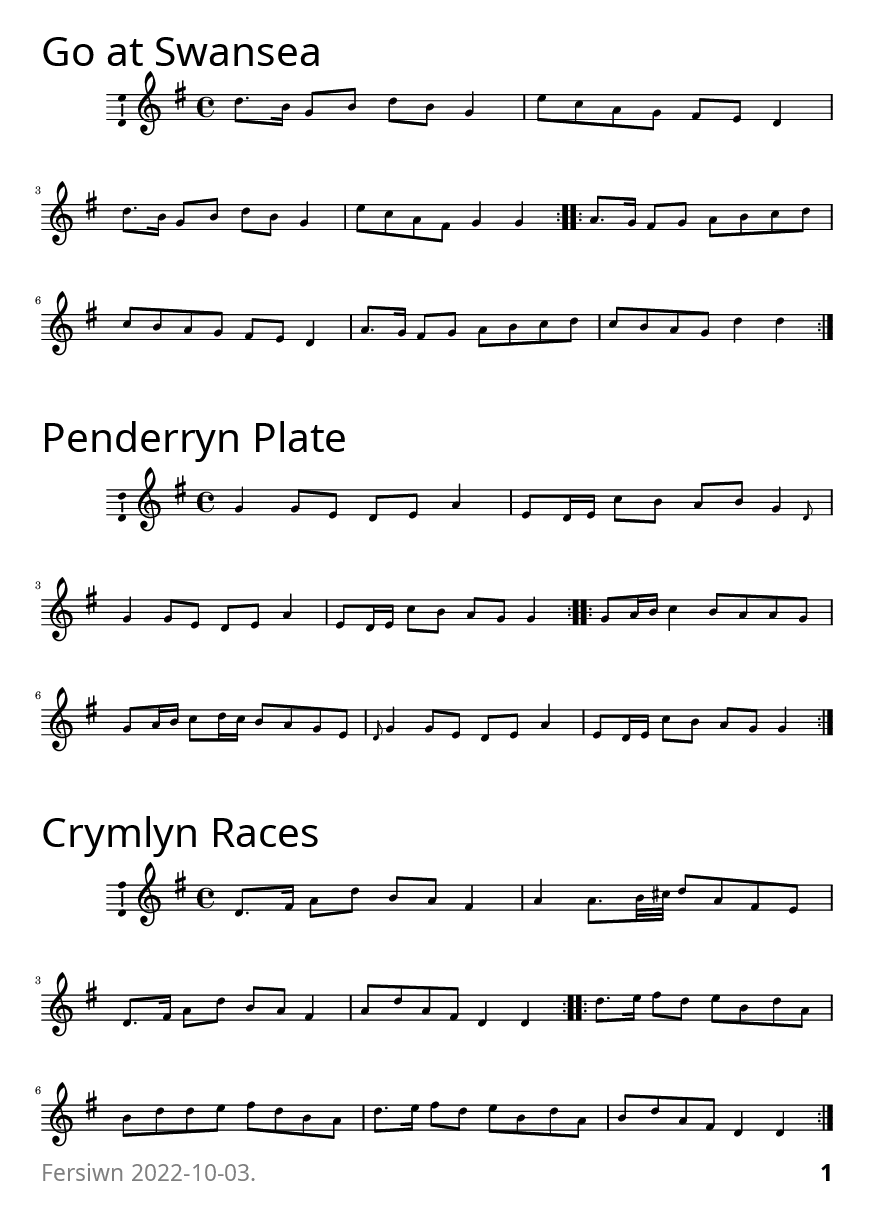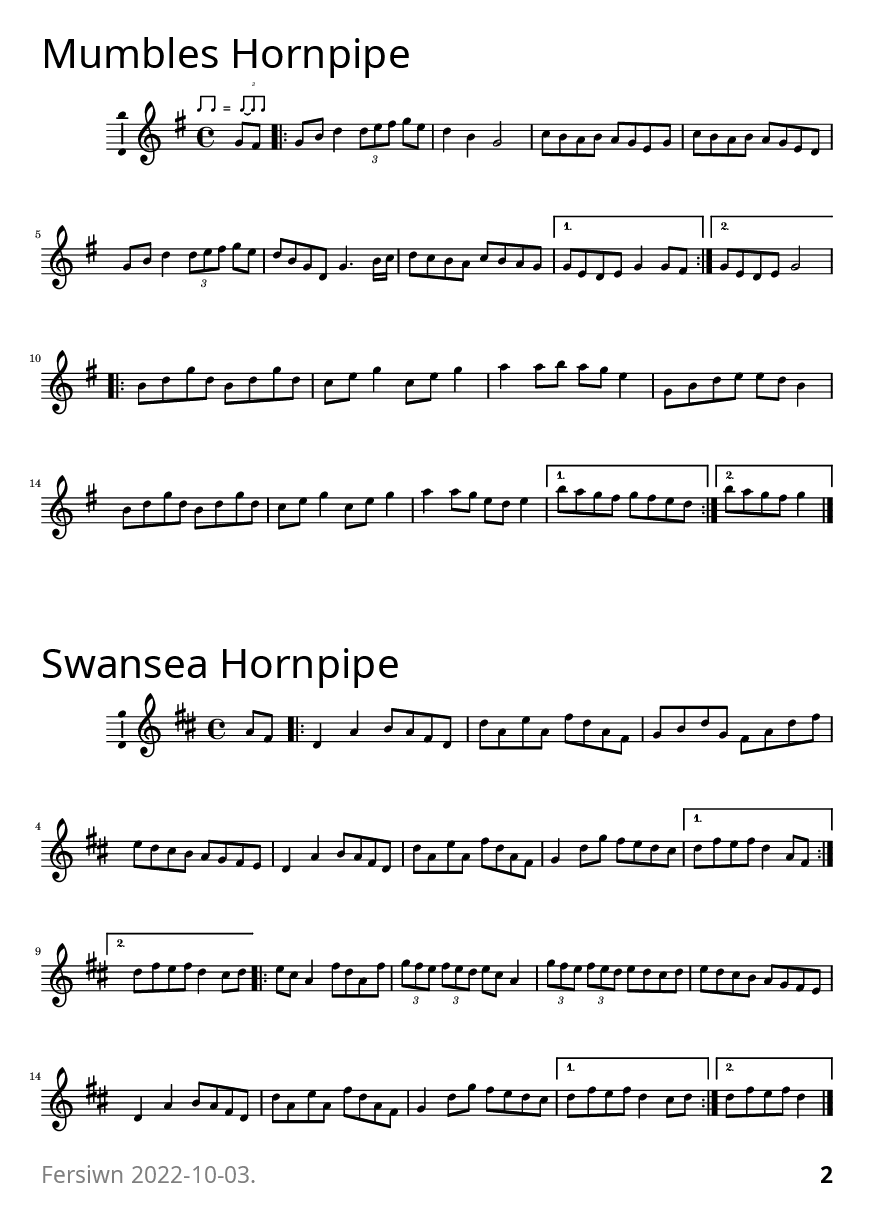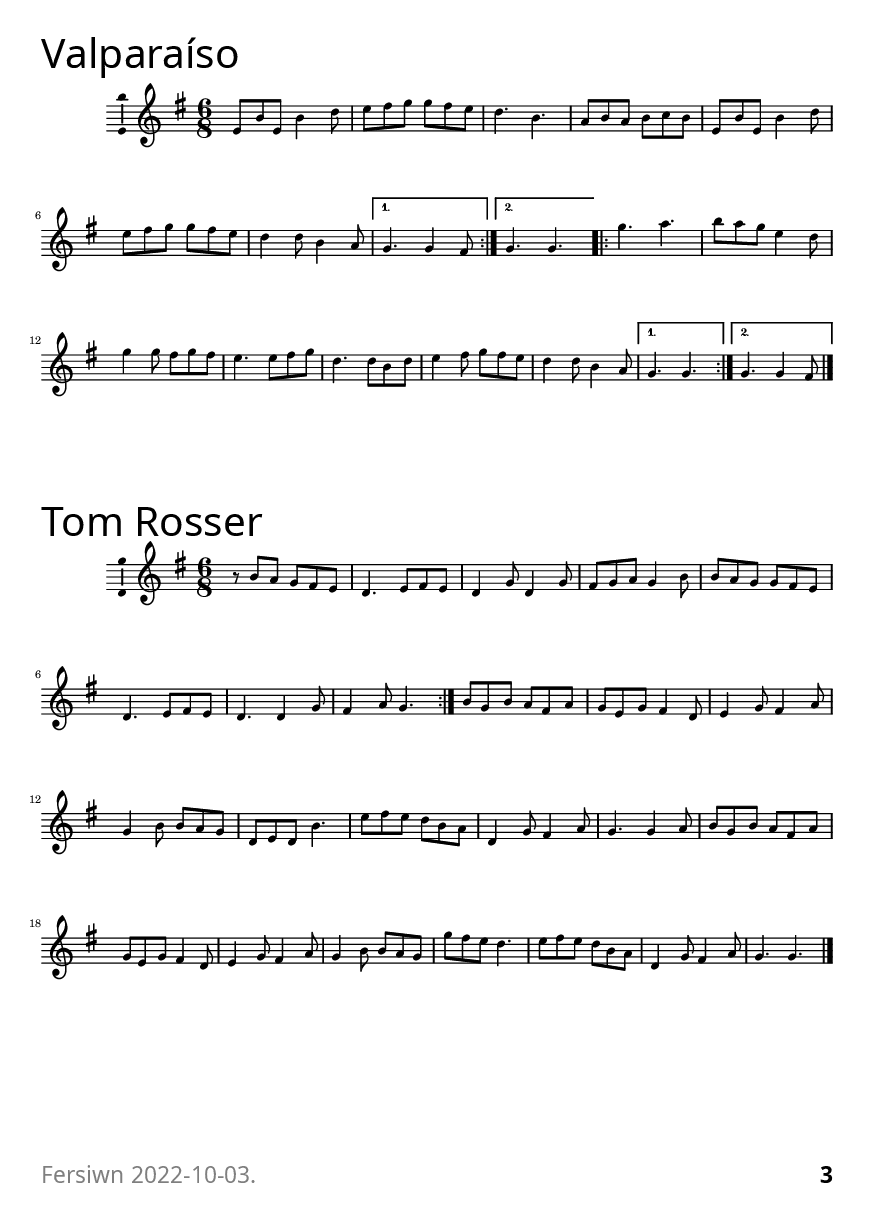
\version "2.18.2"

\include "helpers.ly"

% recorded on 2022-09-17 
% transcription from Ceri Rhys Matthews 

march_a_title = "Go at Swansea"

march_a_common =  {
  \time 4/4
  \clef treble 
  \key g \major
}

march_a_melody = \relative d'' {
  \march_a_common 

  \repeat volta 2 {
    d8. b16 g8 b d b g4
    e'8 c a g fis e d4
    d'8. b16 g8 b d b g4
    e'8 c a fis g4 g
  }
  \repeat volta 2 {
    a8. g16 fis8 g a b c d 
    c8 b a g fis e d4

    a'8. g16 fis8 g a b c d 
    c8 b a g d'4 d
  }
}

march_a = \score {
  \header { 
    title = \march_a_title
  }
  \march_a_melody
} %score
  

% recorded on 2022-09-17 
% transcription from Ceri Rhys Matthews 

march_b_title = "Penderryn Plate"

march_b_common =  {
  \time 4/4
  \clef treble 
  \key g \major
}

march_b_melody = \relative g' {
  \march_b_common 

  \repeat volta 2 {
    g4 g8 e d e a4 
    e8 d16 e c'8 b a b \afterGrace g4 { d8 }
    g4 g8 e d e a4 
    e8 d16 e c'8 b a g g4
  }

  \repeat volta 2 {
    g8 a16 b c4 b8 a a g 
    g8 a16 b c8 d16 c b8 a g e 
    \grace { d8 } g4 g8 e d e a4 
    e8 d16 e c'8 b a g g4
  }
}

march_b = \score {
  \header { 
    title = \march_b_title
  }
  \march_b_melody
} %score
  

% recorded on 2022-09-17 
% transcription from Ceri Rhys Matthews 

march_c_title = "Crymlyn Races"

march_c_common =  {
  \time 4/4
  \clef treble 
  \key g \major
}

march_c_melody = \relative d' {
  \march_c_common 

  \repeat volta 2 {
    d8. fis16 a8 d b a fis4 
    a4 a8. b32 cis d8 a fis e 
    d8. fis16 a8 d b a fis4 
    a8 d a fis d4 d
  }

  \repeat volta 2 {
    d'8. e16 fis8 d e b d a
    b8 d d e fis d b a
    d8. e16 fis8 d e b d a
    b8 d a fis d4 d
  }
}

march_c = \score {
  \header { 
    title = \march_c_title
  }
  \march_c_melody
} %score
  

% written 2022-09-19 
% transcription from Ceri Rhys Matthews 

mumbles_hornpipe_title = "Mumbles Hornpipe"

mumbles_hornpipe_common =  {
  \time 4/4
  \clef treble 
  \key g \major
  \partial 4
}

mumbles_hornpipe_melody = \relative g' {
  \mumbles_hornpipe_common 
  \hornpipe_tempo
  
  g8 fis
  \repeat volta 2 {
    g8 b d4 \tuplet 3/2 { d8 e fis } g8 e
    d4 b g2 

    c8 b a b a g e g
    c8 b a b a g e d 

    g8 b d4 \tuplet 3/2 { d8 e fis } g8 e
    d8 b g d g4. b16 c 
    d8 c b a c b a g 
  }

  \alternative {
    { g8 e d e g4 g8 fis }
    { g8 e d e g2 }
  }

  \repeat volta 2 {
    b8 d g d b d g d
    c8 e g4 c,8 e g4 

    a4 a8 b a g e4 
    g,8 b d e e d b4 

    b8 d g d b d g d
    c8 e g4 c,8 e g4
    
    a4 a8 g e d e4 
  }

  \alternative {
    { b'8 a g fis g fis e d }
    { b'8 a g fis g4 }
  }
  \bar "|."
}

mumbles_hornpipe = \score {
  \header { 
    title = \mumbles_hornpipe_title
  }
  \mumbles_hornpipe_melody
} %score
  

% written 2022-09-19 
% transcription from Ceri Rhys Matthews 

swansea_hornpipe_title = "Swansea Hornpipe"

swansea_hornpipe_common =  {
  \time 4/4
  \clef treble 
  \key d \major
  \partial 4
}

swansea_hornpipe_melody = \relative a' {
  \swansea_hornpipe_common 

  a8 fis
  \repeat volta 2 {
    d4 a' b8 a fis d 
    d'8 a e' a, fis' d a fis 
    g8 b d g, fis a d fis 
    e d cis b a g fis e

    d4 a' b8 a fis d 
    d'8 a e' a, fis' d a fis 
    g4 d'8 g fis e d cis 
    
  }

  \alternative {
    { d8 fis e fis d4 a8 fis }
    { d'8 fis e fis d4 cis8 d }
  }

  \repeat volta 2 { 
    e8 cis a4 fis'8 d a fis'
    \tuplet 3/2 { g8 fis e } \tuplet 3/2 { fis e d } e8 cis a4
    \tuplet 3/2 { g'8 fis e } \tuplet 3/2 { fis e d } e8 d cis d 
    e8 d cis b a g fis e 

    d4 a' b8 a fis d 
    d'8 a e' a, fis' d a fis 
    g4 d'8 g fis e d cis 
  }

  \alternative {
    { d8 fis e fis d4 cis8 d }
    { d8 fis e fis d4 }
  }
  \bar "|."
}

swansea_hornpipe = \score {
  \header { 
    title = \swansea_hornpipe_title
  }
  \swansea_hornpipe_melody
} %score
  

% recorded on 2022-09-17
% transcription from Ceri Rhys Matthews 

tom_rosser_title = "Tom Rosser"

tom_rosser_common =  {
  \time 6/8
  \clef treble 
  \key g \major
}

tom_rosser_melody = \relative b' {
  \tom_rosser_common 

  \repeat volta 2 {
    r8 b a g fis e
    d4. e8 fis e 
    d4 g8 d4 g8 
    fis8 g a g4 b8 
    b8 a g g fis e 
    d4. e8 fis e 
    d4. d4 g8 
    fis4 a8 g4. 
  }

  
  b8 g b a fis a 
  g e g fis4 d8 
  e4 g8 fis4 a8 
  g4 b8 b8 a g
  d8 e d b'4. 
  e8 fis e d b a
  d,4 g8 fis4 a8 
  g4. g4 a8   
  
  b8 g b a fis a 
  g e g fis4 d8 
  e4 g8 fis4 a8 
  g4 b8 b8 a g
  g'8 fis e d4. 
  e8 fis e d b a
  d,4 g8 fis4 a8 
  g4. g4.   
  
  \bar "|."
}

tom_rosser = \score {
  \header { 
    title = \tom_rosser_title
  }
  \tom_rosser_melody
} %score
  

% written 2022-09-19 
% transcription from Ceri Rhys Matthews 

valparaiso_title = "Valparaíso"

valparaiso_common =  {
  \time 6/8
  \clef treble 
  \key e \minor
}

valparaiso_melody = \relative e' {
  \valparaiso_common 

  \repeat volta 2 {
    e8 b' e, b'4 d8
    e8 fis g g fis e 
    d4. b4. 
    a8 b a b c b 

    e,8 b' e, b'4 d8
    e8 fis g g fis e 
    d4 d8 b4 a8 
  }

  \alternative {
      { g4. g4 fis8 }
      { g4. g }
  }
  
  \repeat volta 2 {
    g'4. a 
    b8 a g e4 d8 
    g4 g8 fis8 g fis 
    e4. e8 fis g 
    d4. d8 b d
    e4 fis8 g fis e
    d4 d8 b4 a8 
  }

  \alternative {
    { g4. g }
    { g4. g4 fis8 }
  }
  \bar "|."
}

valparaiso = \score {
  \header { 
    title = \valparaiso_title
  }
  \valparaiso_melody
} %score
  


#(define-markup-command (skip-page-number-range layout props arg) (number-list?)
  (let ((page-number (chain-assoc-get 'page:page-number props -1)))
    (interpret-markup layout props
      (if (>= page-number (car arg))
          (number->string (+ page-number (1+ (- (cadr arg) (car arg)))))
          (chain-assoc-get 'page:page-number-string props -1)))))

\layout {
  \context {
    \ChordNames
    \override ChordName.#'.font-size = #2
    %\override ChordName #'font-series = #'bold 
   
    chordChanges = ##t
   
    \remove "Clef_engraver"
    \remove "Bar_engraver"
    \remove "Bar_number_engraver"
  }
  
  \context {
    \Voice
    \consists "Ambitus_engraver"
  }
  
  \context {
    \Staff
    \override Clef.#'font-size = #3
    \override TimeSignature.#'font-size = #4
    \override KeySignature.#'font-size = #4
  }
  
  #(layout-set-staff-size 12)
  
}


\book {
  \paper {
    print-page-number = ##f
    first-page-number = -1
    
    ragged-bottom = ##t
    % ragged-last = ##t
    
    % two-sided = ##t
    
    % annotate-spacing = ##t
  
    indent = 15\mm
    %system-count = #5
    
    #(set-paper-size "a5")
    
    #(define fonts (make-pango-font-tree 
                          "Indie Flower"
                          "Autobus Bold"
                          "Truetypewriter"
                          (/ staff-height pt 20)))
    
    bookTitleMarkup = \markup {
      \bold
      \fill-line {
        \center-column {
          
          \vspace #9
          \line { \fontsize #11 \override #'(font-name . "Indie Flower") \fromproperty #'header:title }
          \vspace #1.5
          %\line { \fontsize #6 \override #'(font-name . "Indie Flower") "Casgliad Ceri Rhys Matthews" }
          \vspace #0.5
          
        }
      }
    }
    
    scoreTitleMarkup = \markup {
      \fill-line {
        \left-column {
          \vspace #0.5
          \line {
            
            \column { \rounded-box \pad-markup #1 { \line { \huge { \bold { \fromproperty #'header:key } } } } }
            \column {
              \vspace #-0.1
              \left-column { 
                \line{ \fontsize #5 \override #'(font-name . "Indie Flower") \fromproperty #'header:title } 
             }
            }
          }
        }
        \right-column {  
          \vspace #1
          \typewriter \line { \fromproperty #'header:form }
        }
      }
    }
    
    evenFooterMarkup = \markup {
      \on-the-fly \not-first-page
      \column {
        \fill-line {
          \right-column {
            \vspace #0.25
            \with-color #grey
            %\typewriter
            \fromproperty #'header:tagline
          }
          \left-column { 
            \vspace #0.25
            \bold \on-the-fly \not-first-page \skip-page-number-range #'(0 0)
            \vspace #0.75
          }
          
        }
      }
    }
    oddFooterMarkup = \markup {
      \on-the-fly \not-first-page
      \column {
        \fill-line {
          \left-column {
            \vspace #0.25
            \with-color #grey
            %\typewriter
            \fromproperty #'header:tagline
          }
          \right-column { 
            \vspace #0.25
            \bold \on-the-fly \not-first-page \skip-page-number-range #'(0 0)
            \vspace #0.75
          }
        }
      }
    }
  } %paper

  
  \header { 
    title = "Alawon o Abertawe"
    subtitle = ""
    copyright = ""
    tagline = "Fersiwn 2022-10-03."
  }
 
  \bookpart {
    \pageBreak
    
    \pageBreak
    
    \march_a % the go at swansea
    \march_b % the penderry plate
    \march_c % the crymlyn races

    \pageBreak 

    \mumbles_hornpipe
    \swansea_hornpipe
    \valparaiso   
    \tom_rosser

    \pageBreak

  } %bookpart
} %book